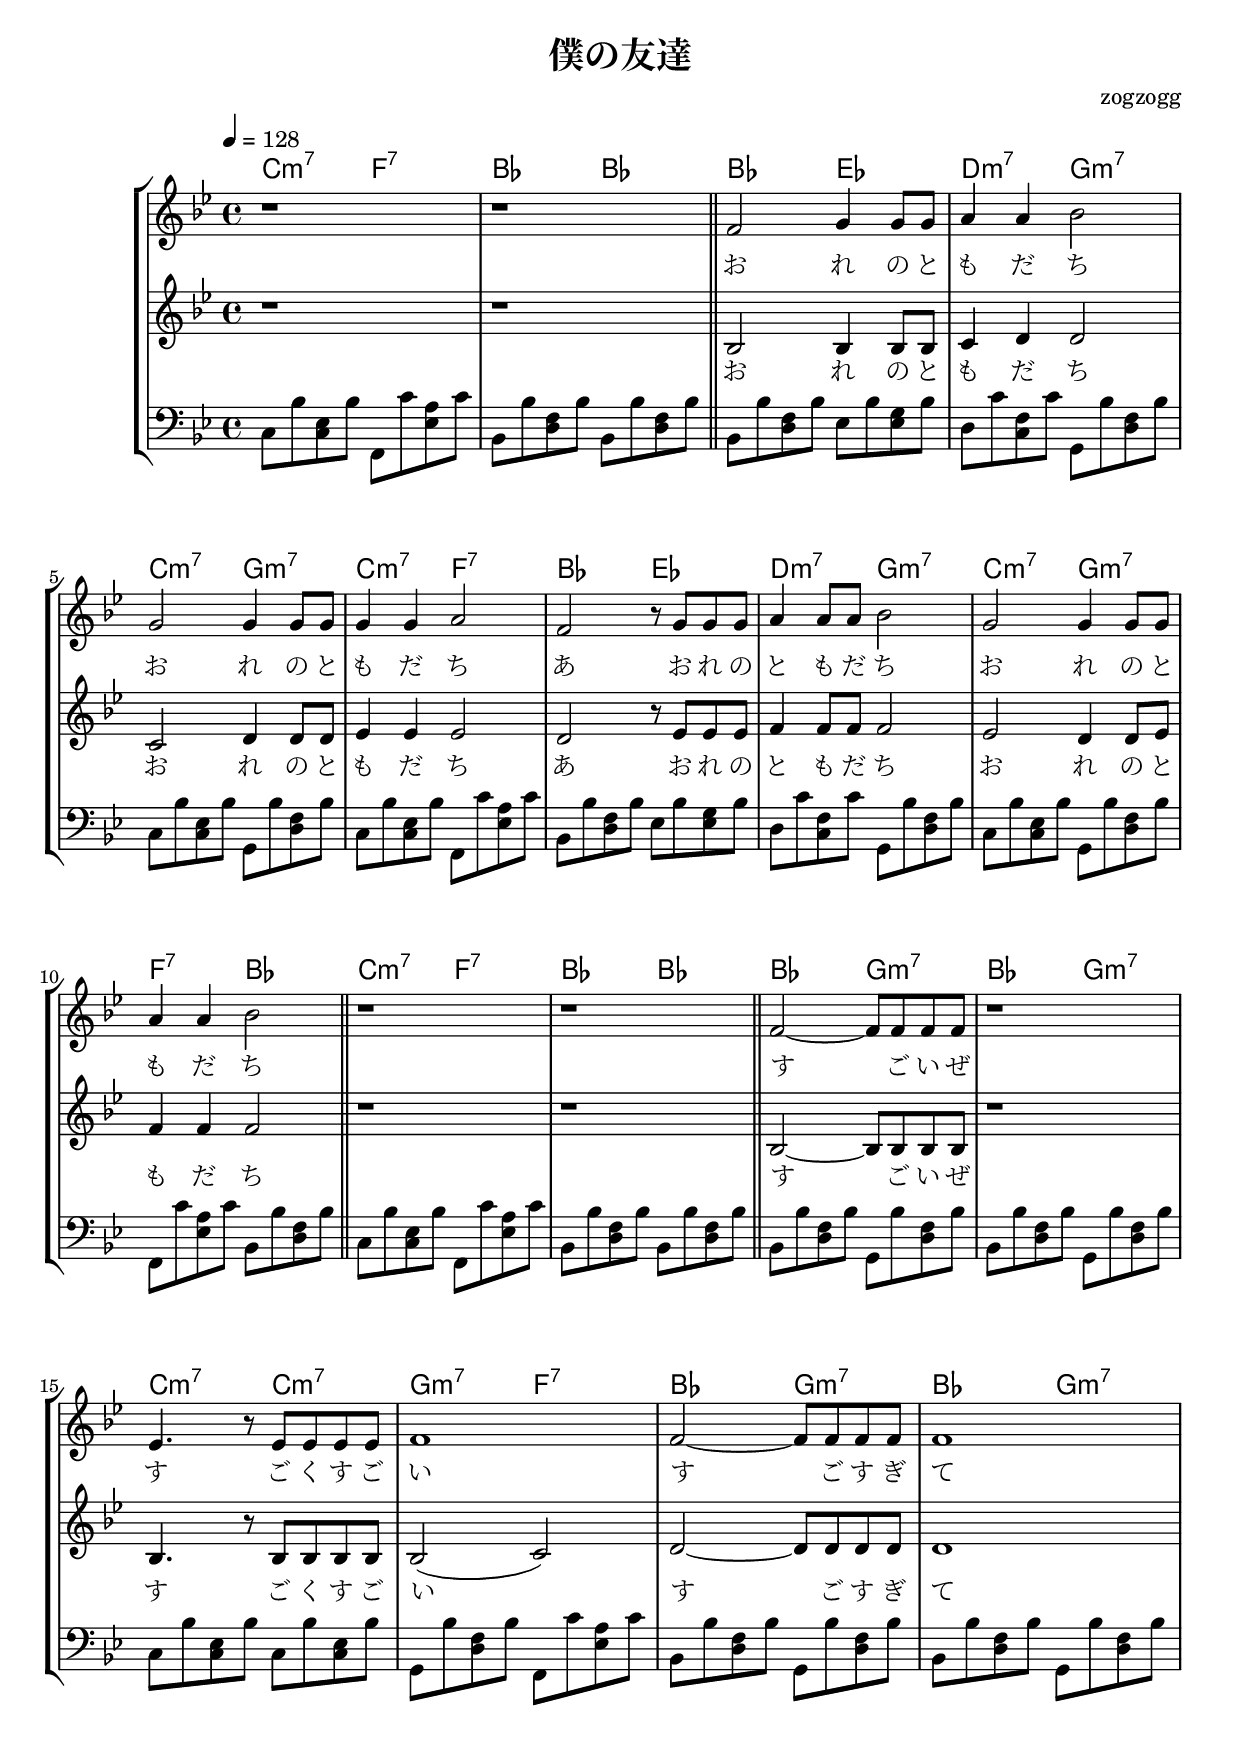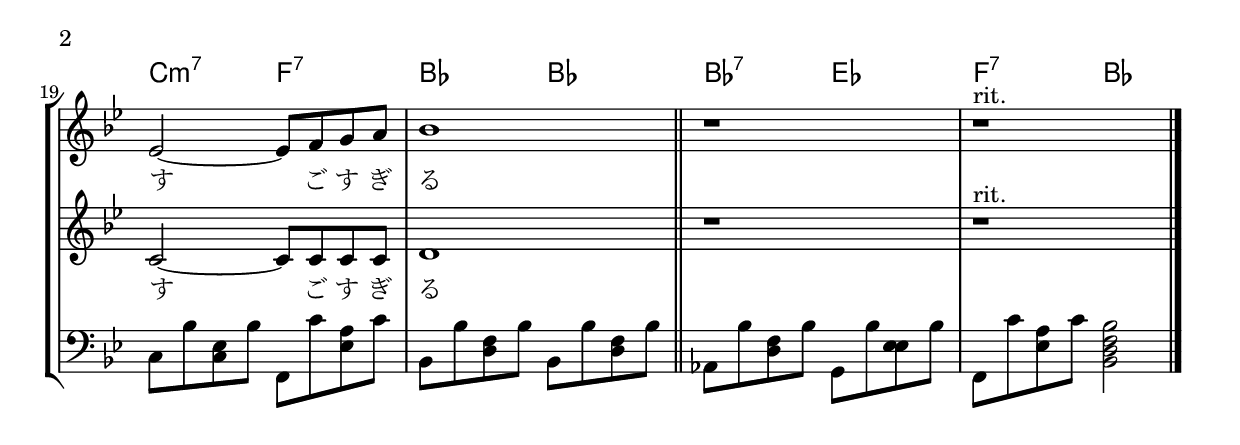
\version "2.12.1"

\header {
	title = \markup {僕の友達}
	composer = \markup \center-column {zogzogg}
}

harmony = \chordmode {
	c2:min7 f:7 bes bes 

	bes es d:min7 g:min7 c:min7 g:min7 c:min7 f:7 bes es d:min7 g:min7 c:min7 g:min7 f:7 bes 

	c:min7 f:7 bes bes 

	bes g:min7 bes g:min7 c:min7 c:min7 g:min7 f:7 bes g:min7 bes g:min7 c:min7 f:7 bes bes 

	bes:7 es f:7 bes 
}

melody = {
	\key bes \major
	\tempo 4 = 128
	r1 | r1   
	\set Staff.midiInstrument = #"mmi0.38"
	f'2  g'4  g'8  g'8 
	a'4  a'4  bes'2 
	g'2  g'4  g'8  g'8 
	g'4  g'4  a'2 
	f'2  r8  g'8  g'8  g'8 
	a'4  a'8  a'8  bes'2 
	g'2  g'4  g'8  g'8 
	a'4  a'4  bes'2
	r1 | r1   
	\set Staff.midiInstrument = #"mmi0.38"
	f'2~f'8  f'8  f'8  f'8 
	r1 
	es'4.  r8  es'8  es'8  es'8  es'8 
	f'1 
	f'2~f'8  f'8  f'8  f'8 
	f'1 
	es'2~es'8  f'8  g'8  a'8 
	bes'1
	r1 | r1^"rit." \bar "|."
}

words = \lyricmode {
	
	お  れ  の  と  も  だ  ち  お  れ  の  と  も  だ  ち  あ  お  れ  の  と  も  だ  ち  お  れ  の  と  も  だ  ち  
	
	す  ご  い  ぜ  す  ご  く  す  ご  い  す  ご  す  ぎ  て  す  ご  す  ぎ  る  
	
}

secondmelody = {
	\key bes \major
	\tempo 4 = 128
	r1 | r1   
	\set Staff.midiInstrument = #"fss0.35"
	bes2  bes4  bes8  bes8 
	c'4  d'4  d'2 
	c'2  d'4  d'8  d'8 
	es'4  es'4  es'2 
	d'2  r8  es'8  es'8  es'8 
	f'4  f'8  f'8  f'2 
	es'2  d'4  d'8  es'8 
	f'4  f'4  f'2
	r1 | r1   
	\set Staff.midiInstrument = #"fss0.35"
	bes2~bes8  bes8  bes8  bes8 
	r1 
	bes4.  r8  bes8  bes8  bes8  bes8 
	bes2  (c'2) 
	d'2~d'8  d'8  d'8  d'8 
	d'1 
	c'2~c'8  c'8  c'8  c'8 
	d'1
	r1 | r1^"rit." \bar "|."
}

secondwords = \lyricmode {
	
	お  れ  の  と  も  だ  ち  お  れ  の  と  も  だ  ち  あ  お  れ  の  と  も  だ  ち  お  れ  の  と  も  だ  ち  
	
	す  ご  い  ぜ  す  ご  く  す  ご  い  す  ご  す  ぎ  て  す  ご  す  ぎ  る  
	
}

tempochange = {
	\tempo 4 = 128
	r1 | r1 \bar "||"
	\tempo 4 = 128
	r1 | r1 | r1 | r1 | r1 | r1 | r1 | r1 \bar "||"
	\tempo 4 = 128
	r1 | r1 \bar "||"
	\tempo 4 = 128
	r1 | r1 | r1 | r1 | r1 | r1 | r1 | r1 \bar "||"
	\tempo 4 = 128
	r1 | \tempo 4 = 96 r2 \tempo 4 = 85 r2 \bar "|."
}

mainacc = {
	\clef bass
	\set Staff.midiInstrument = #"Soprano Sax"
	\key bes \major
	\tempo 4 = 128
	c8 bes <c es> bes
	f,8 c' <es a> c'
	bes,8 bes <d f> bes
	bes,8 bes <d f> bes
	\bar "||"

	\set Staff.midiInstrument = #"Soprano Sax"
	bes,8 bes <d f> bes
	es8 bes <es g> bes
	d8 c' <c f> c'
	g,8 bes <d f> bes
	c8 bes <c es> bes
	g,8 bes <d f> bes
	c8 bes <c es> bes
	f,8 c' <es a> c'
	bes,8 bes <d f> bes
	es8 bes <es g> bes
	d8 c' <c f> c'
	g,8 bes <d f> bes
	c8 bes <c es> bes
	g,8 bes <d f> bes
	f,8 c' <es a> c'
	bes,8 bes <d f> bes
	\bar "||"

	\set Staff.midiInstrument = #"Soprano Sax"
	c8 bes <c es> bes
	f,8 c' <es a> c'
	bes,8 bes <d f> bes
	bes,8 bes <d f> bes
	\bar "||"

	\set Staff.midiInstrument = #"Flute"
	bes,8 bes <d f> bes
	g,8 bes <d f> bes
	bes,8 bes <d f> bes
	g,8 bes <d f> bes
	c8 bes <c es> bes
	c8 bes <c es> bes
	g,8 bes <d f> bes
	f,8 c' <es a> c'
	bes,8 bes <d f> bes
	g,8 bes <d f> bes
	bes,8 bes <d f> bes
	g,8 bes <d f> bes
	c8 bes <c es> bes
	f,8 c' <es a> c'
	bes,8 bes <d f> bes
	bes,8 bes <d f> bes
	\bar "||"

	\set Staff.midiInstrument = #"Electric Piano 1"
	as,8 bes <d f> bes
	g,8 bes <es es> bes
	f,8 c' <es a> c'
	<bes, d f bes>2
	\bar "|."
}

subacc = {
	\clef bass
	\set Staff.midiInstrument = #"Electric Piano 1"
	\key bes \major
	\tempo 4 = 128
	r8 c <c es bes>4
	r8 f, <es a c'>4
	r8 bes, <d f bes>4
	r8 bes, <d f bes>4
	\bar "||"

	\set Staff.midiInstrument = #"Electric Piano 1"
	r8 bes, <d f bes>4
	r8 es <es g bes>4
	r8 d <c f c'>4
	r8 g, <d f bes>4
	r8 c <c es bes>4
	r8 g, <d f bes>4
	r8 c <c es bes>4
	r8 f, <es a c'>4
	r8 bes, <d f bes>4
	r8 es <es g bes>4
	r8 d <c f c'>4
	r8 g, <d f bes>4
	r8 c <c es bes>4
	r8 g, <d f bes>4
	r8 f, <es a c'>4
	r8 bes, <d f bes>4
	\bar "||"

	\set Staff.midiInstrument = #"Electric Piano 1"
	r8 c <c es bes>4
	r8 f, <es a c'>4
	r8 bes, <d f bes>4
	r8 bes, <d f bes>4
	\bar "||"

	\set Staff.midiInstrument = #"Pizzicato Strings"
	r8 bes, <d f bes>4
	r8 g, <d f bes>4
	r8 bes, <d f bes>4
	r8 g, <d f bes>4
	r8 c <c es bes>4
	r8 c <c es bes>4
	r8 g, <d f bes>4
	r8 f, <es a c'>4
	r8 bes, <d f bes>4
	r8 g, <d f bes>4
	r8 bes, <d f bes>4
	r8 g, <d f bes>4
	r8 c <c es bes>4
	r8 f, <es a c'>4
	r8 bes, <d f bes>4
	r8 bes, <d f bes>4
	\bar "||"

	\set Staff.midiInstrument = #"Soprano Sax"
	r8 as, <d f bes>4
	r8 g, <es es bes>4
	r8 f, <es a c'>4
	<bes, d f bes>2
	\bar "|."
}

percA = {
	\drummode {
	hh4 hh4 hh4 hh4  |hh4 hh4 hh4 hh4  \bar "||"
	hh4 hh4 hh4 hh4  |hh4 hh4 hh4 hh4  |hh4 hh4 hh4 hh4  |hh4 hh4 hh4 hh4  |hh4 hh4 hh4 hh4  |hh4 hh4 hh4 hh4  |hh4 hh4 hh4 hh4  |hh4 hh4 hh4 hh4  \bar "||"
	hh4 hh4 hh4 hh4  |hh4 hh4 hh4 hh4  \bar "||"
	hh4 hh4 hh4 hh4  |hh4 hh4 hh4 hh4  |hh4 hh4 hh4 hh4  |hh4 hh4 hh4 hh4  |hh4 hh4 hh4 hh4  |hh4 hh4 hh4 hh4  |hh4 hh4 hh4 hh4  |hh4 hh4 hh4 hh4  \bar "||"
	hh4 hh4 hh4 hh4  |hh4 hh4 hh4 hh4  \bar "|."
	}
}

percB = {
	\drummode {
	r8 ss4 ss4 ss4 ss8  |r8 ss4 ss8 ss8. ss8. ss8  \bar "||"
	r8 ss4 ss4 ss4 ss8  |r8 ss4 ss8 ss8. ss8. ss8  |r8 ss4 ss4 ss4 ss8  |r8 ss4 ss8 ss8. ss8. ss8  |r8 ss4 ss4 ss4 ss8  |r8 ss4 ss8 ss8. ss8. ss8  |r8 ss4 ss4 ss4 ss8  |r8 ss4 ss8 ss8. ss8. ss8  \bar "||"
	r8 ss4 ss4 ss4 ss8  |r8 ss4 ss8 ss8. ss8. ss8  \bar "||"
	r8 ss4 ss4 ss4 ss8  |r8 ss4 ss8 ss8. ss8. ss8  |r8 ss4 ss4 ss4 ss8  |r8 ss4 ss8 ss8. ss8. ss8  |r8 ss4 ss4 ss4 ss8  |r8 ss4 ss8 ss8. ss8. ss8  |r8 ss4 ss4 ss4 ss8  |r8 ss4 ss8 ss8. ss8. ss8  \bar "||"
	r8 ss4 ss4 ss4 ss8  |r8 ss4 ss8 ss8. ss8. ss8  \bar "|."
	}
}

percC = {
	\drummode {
	r8 hhp4 hhp4 hhp4 hhp8  |r8 hhp4 hhp4 hhp4 hhp8  \bar "||"
	r8 hhp4 hhp4 hhp4 hhp8  |r8 hhp4 hhp4 hhp4 hhp8  |r8 hhp4 hhp4 hhp4 hhp8  |r8 hhp4 hhp4 hhp4 hhp8  |r8 hhp4 hhp4 hhp4 hhp8  |r8 hhp4 hhp4 hhp4 hhp8  |r8 hhp4 hhp4 hhp4 hhp8  |r8 hhp4 hhp4 hhp4 hhp8  \bar "||"
	r8 hhp4 hhp4 hhp4 hhp8  |r8 hhp4 hhp4 hhp4 hhp8  \bar "||"
	r8 hhp4 hhp4 hhp4 hhp8  |r8 hhp4 hhp4 hhp4 hhp8  |r8 hhp4 hhp4 hhp4 hhp8  |r8 hhp4 hhp4 hhp4 hhp8  |r8 hhp4 hhp4 hhp4 hhp8  |r8 hhp4 hhp4 hhp4 hhp8  |r8 hhp4 hhp4 hhp4 hhp8  |r8 hhp4 hhp4 hhp4 hhp8  \bar "||"
	r8 hhp4 hhp4 hhp4 hhp8  |r8 hhp4 hhp4 hhp4 hhp8  \bar "|."
	}
}

percD = {
	\drummode {
	bd2 bd4. r16 bd16  |bd4 bd4 bd4 bd8. bd16  \bar "||"
	bd2 bd4. r16 bd16  |bd4 bd4 bd4 bd8. bd16  |bd2 bd4. r16 bd16  |bd4 bd4 bd4 bd8. bd16  |bd2 bd4. r16 bd16  |bd4 bd4 bd4 bd8. bd16  |bd2 bd4. r16 bd16  |bd4 bd4 bd4 bd8. bd16  \bar "||"
	bd2 bd4. r16 bd16  |bd4 bd4 bd4 bd8. bd16  \bar "||"
	bd2 bd4. r16 bd16  |bd4 bd4 bd4 bd8. bd16  |bd2 bd4. r16 bd16  |bd4 bd4 bd4 bd8. bd16  |bd2 bd4. r16 bd16  |bd4 bd4 bd4 bd8. bd16  |bd2 bd4. r16 bd16  |bd4 bd4 bd4 bd8. bd16  \bar "||"
	bd2 bd4. r16 bd16  |bd4 bd4 bd4 bd8. bd16  \bar "|."
	}
}

\score {
	<<
		\new StaffGroup <<
			\new ChordNames {\harmony}
			\new Voice = "melody" {\melody}
			\new Lyrics \lyricsto "melody" \words
			\new Voice = "secondmelody" {\secondmelody}
			\new Lyrics \lyricsto "secondmelody" \secondwords
			\new Staff = "mainacc" {\mainacc}
		>>
	>>
	\layout { }
}
